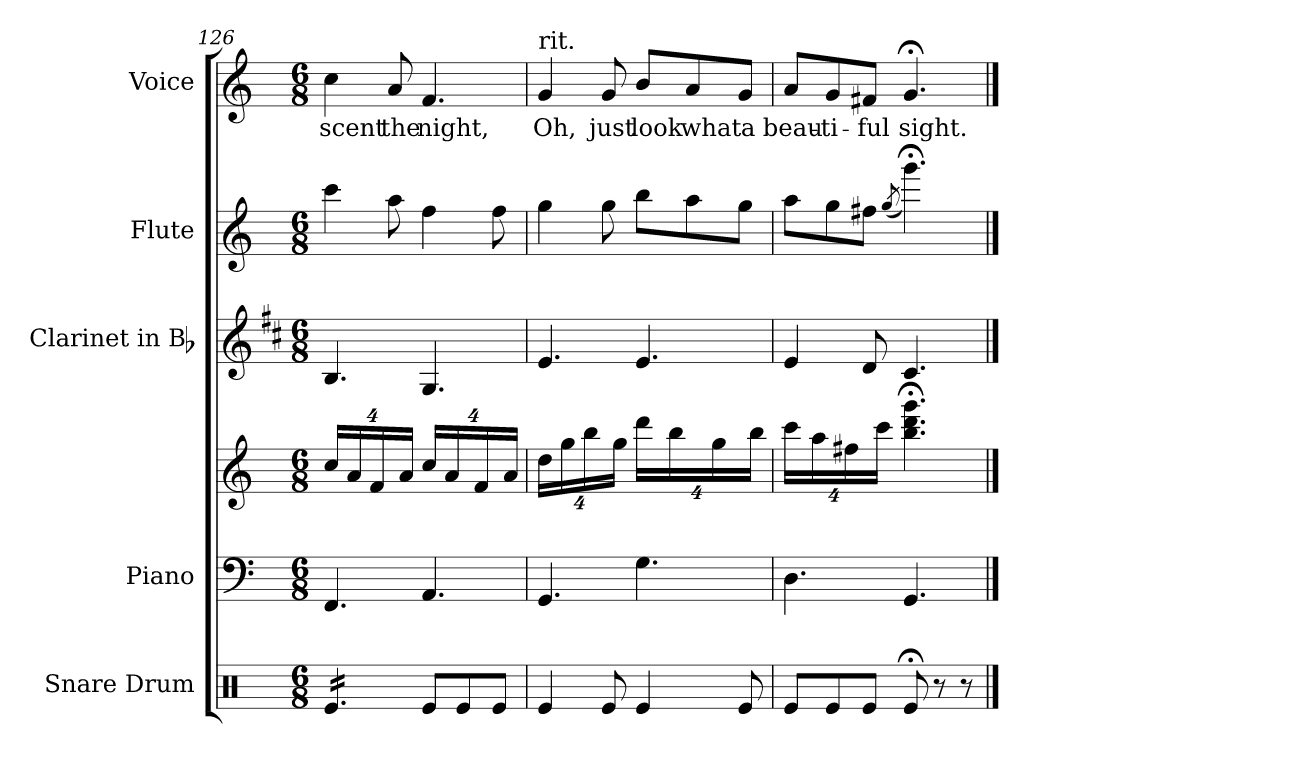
**kern	**kern	**kern	**kern	**kern	**kern	**text
*part5	*part4	*part4	*part3	*part2	*part1	*part1
*staff6	*staff5	*staff4	*staff3	*staff2	*staff1	*staff1
*I"Snare Drum	*I"Piano	*	*I"Clarinet in Bb	*I"Flute	*I"Voice	*
*I'S. D.	*I'Pno.	*	*I'Cl.	*I'Fl.	*I'Voice	*
*clefX	*clefF4	*clefG2	*clefG2	*clefG2	*clefG2	*
*	*	*	*ITrd1c2	*	*	*
*k[]	*k[]	*k[]	*k[]	*k[]	*k[]	*
*C:	*C:	*C:	*C:	*C:	*C:	*
*M6/8	*M6/8	*M6/8	*M6/8	*M6/8	*M6/8	*
*	*	*Xbrackettup	*	*	*	*
=126	=126	=126	=126	=126	=126	=126
!	!	!	!	!	!	!LO:LY:b:color=#000000
*tremolo	*	*	*	*	*	*
16Rei/LL	4.FFi/	32%3cci/LL	4.Ai/	4ccci\	4cci\	scent
16Rei/	.	.	.	.	.	.
.	.	32%3ai/	.	.	.	.
16Rei/	.	.	.	.	.	.
16Rei/	.	32%3fi/	.	.	.	.
!	!	!	!	!	!	!LO:LY:b:color=#000000
16Rei/	.	.	.	8aai\	8ai/	the
.	.	32%3ai/JJ	.	.	.	.
16Rei/JJ	.	.	.	.	.	.
*Xtremolo	*	*	*	*	*	*
!	!	!	!	!	!	!LO:LY:b:color=#000000
8Rei/L	4.AAi/	32%3cci/LL	4.Fi/	4ffi\	4.fi/	night,
.	.	32%3ai/	.	.	.	.
8Rei/	.	.	.	.	.	.
.	.	32%3fi/	.	.	.	.
8Rei/J	.	.	.	8ffi\	.	.
.	.	32%3ai/JJ	.	.	.	.
=127	=127	=127	=127	=127	=127	=127
!	!	!	!	!	!LO:TX:t=rit.	!
!	!	!	!	!	!	!LO:LY:b:color=#000000
4Rei/	4.GGi/	32%3ddi\LL	4.di/	4ggi\	4gi/	Oh,
.	.	32%3ggi\	.	.	.	.
.	.	32%3bbi\	.	.	.	.
!	!	!	!	!	!	!LO:LY:b:color=#000000
8Rei/	.	.	.	8ggi\	8gi/	just
.	.	32%3ggi\JJ	.	.	.	.
!	!	!	!	!	!	!LO:LY:b:color=#000000
4Rei/	4.Gi\	32%3dddi\LL	4.di/	8bbi\L	8bi/L	look
.	.	32%3bbi\	.	.	.	.
!	!	!	!	!	!	!LO:LY:b:color=#000000
.	.	.	.	8aai\	8ai/	what
.	.	32%3ggi\	.	.	.	.
!	!	!	!	!	!	!LO:LY:b:color=#000000
8Rei/	.	.	.	8ggi\J	8gi/J	a
.	.	32%3bbi\JJ	.	.	.	.
=128	=128	=128	=128	=128	=128	=128
!	!	!	!	!	!	!LO:LY:b:color=#000000
8Rei/L	4.Di\	32%3ccci\LL	4di/	8aai\L	8ai/L	beau-
.	.	32%3aai\	.	.	.	.
!	!	!	!	!	!	!LO:LY:b:color=#000000
8Rei/	.	.	.	8ggi\	8gi/	-ti-
.	.	32%3ff#Xi\	.	.	.	.
!	!	!	!	!	!	!LO:LY:b:color=#000000
8Rei/J	.	.	8ci/	8ff#Xi\J	8f#Xi/J	-ful
.	.	32%3ccci\JJ	.	.	.	.
.	.	.	.	(8qggi/	.	.
!	!	!	!	!	!	!LO:LY:b:color=#000000
8Re;i/	4.GGi/	4.bbi\; 4.dddi; 4.gggi;	4.Bi/	4.ggg;i\)	4.g;i/	sight.
8r	.	.	.	.	.	.
8r	.	.	.	.	.	.
==	==	==	==	==	==	==
*-	*-	*-	*-	*-	*-	*-
